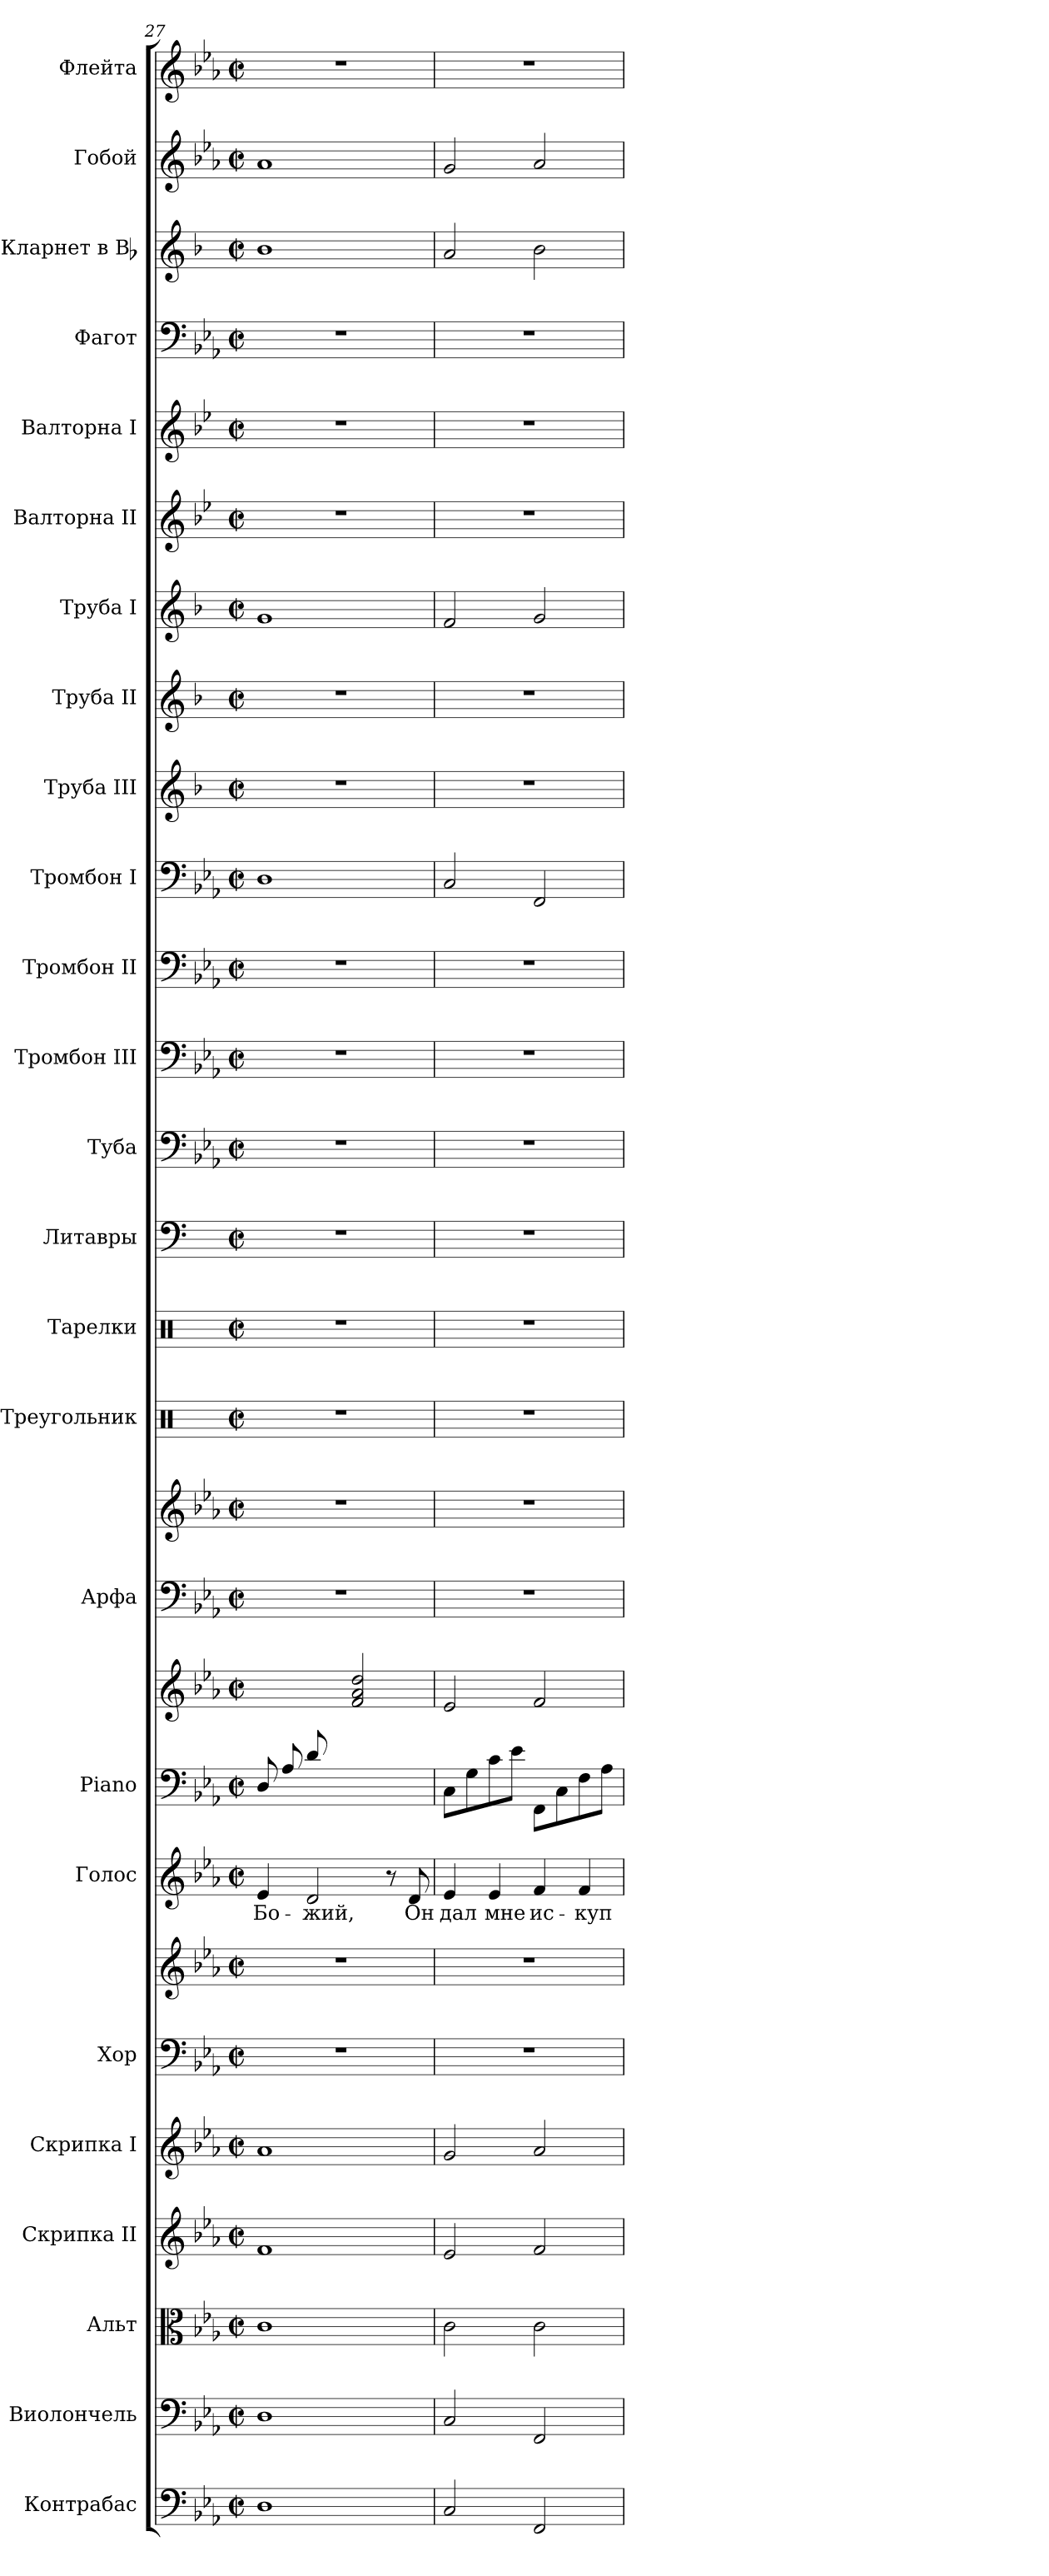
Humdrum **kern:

**kern	**kern	**kern	**kern	**kern	**kern	**kern	**kern	**text	**kern	**kern	**kern	**kern	**kern	**kern	**kern	**kern	**kern	**kern	**kern	**kern	**kern	**kern	**kern	**kern	**kern	**kern	**kern	**kern
*part25	*part24	*part23	*part22	*part21	*part20	*part20	*part19	*part19	*part18	*part18	*part17	*part17	*part16	*part15	*part14	*part13	*part12	*part11	*part10	*part9	*part8	*part7	*part6	*part5	*part4	*part3	*part2	*part1
*staff28	*staff27	*staff26	*staff25	*staff24	*staff23	*staff22	*staff21	*staff21	*staff20	*staff19	*staff18	*staff17	*staff16	*staff15	*staff14	*staff13	*staff12	*staff11	*staff10	*staff9	*staff8	*staff7	*staff6	*staff5	*staff4	*staff3	*staff2	*staff1
*I"Контрабас	*I"Виолончель	*I"Альт	*I"Скрипка II	*I"Скрипка I	*I"Хор	*	*I"Голос	*	*I"Piano	*	*I"Арфа	*	*I"Треугольник	*I"Тарелки	*I"Литавры	*I"Туба	*I"Тромбон III	*I"Тромбон II	*I"Тромбон I	*I"Труба III	*I"Труба II	*I"Труба I	*I"Валторна II	*I"Валторна I	*I"Фагот	*I"Кларнет в Bb	*I"Гобой	*I"Флейта
*	*	*	*I'Скр. II	*I'Скр. I	*	*	*	*	*I'Pno.	*	*	*	*	*	*	*	*I'Тромб. III	*I'Тромб. II	*I'Тромб. I	*I'Трб. III	*I'Трб. II	*I'Трб. I	*I'Валт. II	*I'Валт. I	*	*	*	*
*clefF4	*clefF4	*clefC3	*clefG2	*clefG2	*clefF4	*clefG2	*clefG2	*	*clefF4	*clefG2	*clefF4	*clefG2	*clefX	*clefX	*clefF4	*clefF4	*clefF4	*clefF4	*clefF4	*clefG2	*clefG2	*clefG2	*clefG2	*clefG2	*clefF4	*clefG2	*clefG2	*clefG2
*ITrd7c12	*	*	*	*	*	*	*	*	*	*	*	*	*	*	*	*	*	*	*	*ITrd1c2	*ITrd1c2	*ITrd1c2	*ITrd4c7	*ITrd4c7	*	*ITrd1c2	*	*
*k[b-e-a-]	*k[b-e-a-]	*k[b-e-a-]	*k[b-e-a-]	*k[b-e-a-]	*k[b-e-a-]	*k[b-e-a-]	*k[b-e-a-]	*	*k[b-e-a-]	*k[b-e-a-]	*k[b-e-a-]	*k[b-e-a-]	*k[]	*k[]	*k[]	*k[b-e-a-]	*k[b-e-a-]	*k[b-e-a-]	*k[b-e-a-]	*k[b-e-a-]	*k[b-e-a-]	*k[b-e-a-]	*k[b-e-a-]	*k[b-e-a-]	*k[b-e-a-]	*k[b-e-a-]	*k[b-e-a-]	*k[b-e-a-]
*c:	*c:	*c:	*c:	*c:	*c:	*c:	*c:	*	*c:	*c:	*c:	*c:	*C:	*C:	*a:	*c:	*c:	*c:	*c:	*c:	*c:	*c:	*c:	*c:	*c:	*c:	*c:	*c:
*M2/2	*M2/2	*M2/2	*M2/2	*M2/2	*M2/2	*M2/2	*M2/2	*	*M2/2	*M2/2	*M2/2	*M2/2	*M2/2	*M2/2	*M2/2	*M2/2	*M2/2	*M2/2	*M2/2	*M2/2	*M2/2	*M2/2	*M2/2	*M2/2	*M2/2	*M2/2	*M2/2	*M2/2
*met(c|)	*met(c|)	*met(c|)	*met(c|)	*met(c|)	*met(c|)	*met(c|)	*met(c|)	*	*met(c|)	*met(c|)	*met(c|)	*met(c|)	*met(c|)	*met(c|)	*met(c|)	*met(c|)	*met(c|)	*met(c|)	*met(c|)	*met(c|)	*met(c|)	*met(c|)	*met(c|)	*met(c|)	*met(c|)	*met(c|)	*met(c|)	*met(c|)
=27	=27	=27	=27	=27	=27	=27	=27	=27	=27	=27	=27	=27	=27	=27	=27	=27	=27	=27	=27	=27	=27	=27	=27	=27	=27	=27	=27	=27
!	!	!	!	!	!	!	!	!LO:LY:b:color=#000000	!	!	!	!	!	!	!	!	!	!	!	!	!	!	!	!	!	!	!	!
*	*	*	*	*	*	*	*	*	*	*^	*	*	*	*	*	*	*	*	*	*	*	*	*	*	*	*	*	*
1DDi	1Di	1ci	1fi	1a-i	1r	1r	4e-i/	Бо-	8Di/L	2ryy	4.ryy	1r	1r	1r	1r	1r	1r	1r	1r	1Di	1r	1r	1fi	1r	1r	1r	1a-i	1a-i	1r
.	.	.	.	.	.	.	.	.	8A-i/	.	.	.	.	.	.	.	.	.	.	.	.	.	.	.	.	.	.	.	.
!	!	!	!	!	!	!	!	!LO:LY:b:color=#000000	!	!	!	!	!	!	!	!	!	!	!	!	!	!	!	!	!	!	!	!	!
.	.	.	.	.	.	.	2di/	-жий,	8di/	.	.	.	.	.	.	.	.	.	.	.	.	.	.	.	.	.	.	.	.
.	.	.	.	.	.	.	.	.	2ryy	.	8fi\J	.	.	.	.	.	.	.	.	.	.	.	.	.	.	.	.	.	.
.	.	.	.	.	.	.	.	.	.	2fi/ 2a-i 2ddi	2ryy	.	.	.	.	.	.	.	.	.	.	.	.	.	.	.	.	.	.
.	.	.	.	.	.	.	8r	.	.	.	.	.	.	.	.	.	.	.	.	.	.	.	.	.	.	.	.	.	.
!	!	!	!	!	!	!	!	!LO:LY:b:color=#000000	!	!	!	!	!	!	!	!	!	!	!	!	!	!	!	!	!	!	!	!	!
.	.	.	.	.	.	.	8di/	Он	8ryy	.	.	.	.	.	.	.	.	.	.	.	.	.	.	.	.	.	.	.	.
*	*	*	*	*	*	*	*	*	*	*v	*v	*	*	*	*	*	*	*	*	*	*	*	*	*	*	*	*	*	*
=28	=28	=28	=28	=28	=28	=28	=28	=28	=28	=28	=28	=28	=28	=28	=28	=28	=28	=28	=28	=28	=28	=28	=28	=28	=28	=28	=28	=28
!	!	!	!	!	!	!	!	!LO:LY:b:color=#000000	!	!	!	!	!	!	!	!	!	!	!	!	!	!	!	!	!	!	!	!
2CCi/	2Ci/	2ci\	2e-i/	2gi/	1r	1r	4e-i/	дал	8Ci\L	2e-i/	1r	1r	1r	1r	1r	1r	1r	1r	2Ci/	1r	1r	2e-i/	1r	1r	1r	2gi/	2gi/	1r
.	.	.	.	.	.	.	.	.	8Gi\	.	.	.	.	.	.	.	.	.	.	.	.	.	.	.	.	.	.	.
!	!	!	!	!	!	!	!	!LO:LY:b:color=#000000	!	!	!	!	!	!	!	!	!	!	!	!	!	!	!	!	!	!	!	!
.	.	.	.	.	.	.	4e-i/	мне	8ci\	.	.	.	.	.	.	.	.	.	.	.	.	.	.	.	.	.	.	.
.	.	.	.	.	.	.	.	.	8e-i\J	.	.	.	.	.	.	.	.	.	.	.	.	.	.	.	.	.	.	.
!	!	!	!	!	!	!	!	!LO:LY:b:color=#000000	!	!	!	!	!	!	!	!	!	!	!	!	!	!	!	!	!	!	!	!
2FFFi/	2FFi/	2ci\	2fi/	2a-i/	.	.	4fi/	ис-	8FFi\L	2fi/	.	.	.	.	.	.	.	.	2FFi/	.	.	2fi/	.	.	.	2a-i\	2a-i/	.
.	.	.	.	.	.	.	.	.	8Ci\	.	.	.	.	.	.	.	.	.	.	.	.	.	.	.	.	.	.	.
!	!	!	!	!	!	!	!	!LO:LY:b:color=#000000	!	!	!	!	!	!	!	!	!	!	!	!	!	!	!	!	!	!	!	!
.	.	.	.	.	.	.	4fi/	-куп-	8Fi\	.	.	.	.	.	.	.	.	.	.	.	.	.	.	.	.	.	.	.
.	.	.	.	.	.	.	.	.	8A-i\J	.	.	.	.	.	.	.	.	.	.	.	.	.	.	.	.	.	.	.
=	=	=	=	=	=	=	=	=	=	=	=	=	=	=	=	=	=	=	=	=	=	=	=	=	=	=	=	=
*-	*-	*-	*-	*-	*-	*-	*-	*-	*-	*-	*-	*-	*-	*-	*-	*-	*-	*-	*-	*-	*-	*-	*-	*-	*-	*-	*-	*-
